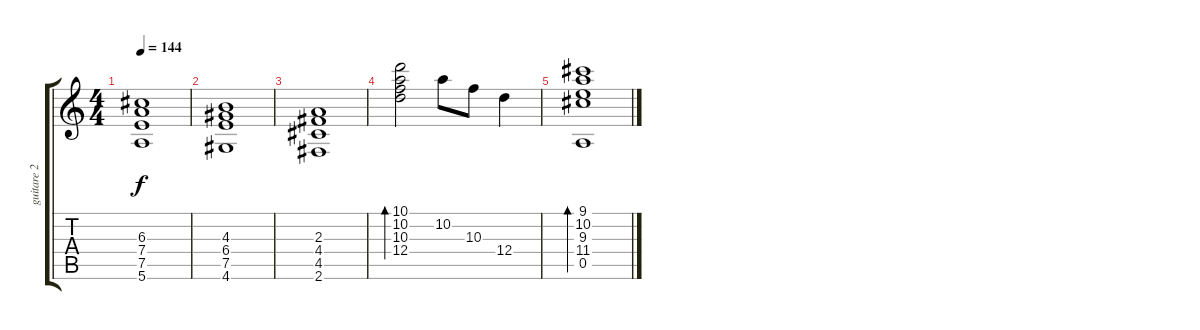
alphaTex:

\track ("guitare 2" "guitare 2") {instrument electricguitarclean}
\staff {score tabs}
\tuning (E4 B3 G3 D3 A2 E2) {hide}
\ts (4 4)
\tempo 144
\clef g2
\ks c
(6.3 7.4 7.5 5.6).1{dy f} |
(4.3 6.4 7.5 4.6).1 |
(2.3 4.4 4.5 2.6).1 |
(10.1 10.2 10.3 12.4).2{bd 240} 10.2.8 10.3.8 12.4.4 |
(9.1 10.2 9.3 11.4 0.5).1{bd 480}
